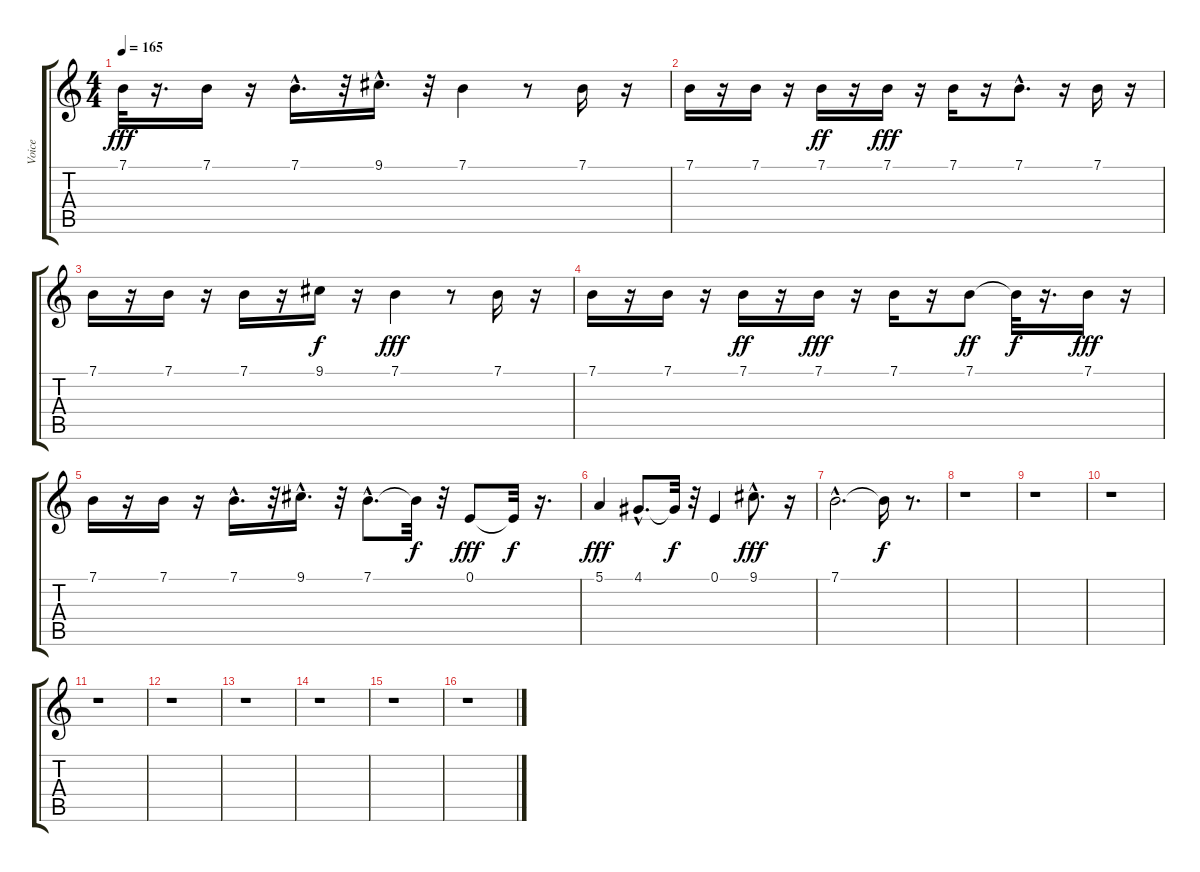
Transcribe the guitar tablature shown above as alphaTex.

\track ("Voice" "Voice") {instrument clavinet}
\staff {score tabs}
\tuning (E4 B3 G3 D3 A2 E2) {hide}
\ts (4 4)
\tempo 165
\clef g2
\ks c
7.1.32{dy fff} r.16{d} 7.1.16 r.16 7.1{hac}.16{d} r.32 9.1{hac}.16{d} r.32 7.1.4 r.8 7.1.16 r.16 |
7.1.16 r.16 7.1.16 r.16 7.1.16{dy ff} r.16 7.1.16{dy fff} r.16 7.1.16 r.16 7.1{hac}.8{d} r.16 7.1.16 r.16 |
7.1.16 r.16 7.1.16 r.16 7.1.16 r.16 9.1.16{dy f} r.16 7.1.4{dy fff} r.8 7.1.16 r.16 |
7.1.16 r.16 7.1.16 r.16 7.1.16{dy ff} r.16 7.1.16{dy fff} r.16 7.1.16 r.16 7.1.8{dy ff} 7.1{t}.32{dy f} r.16{d} 7.1.16{dy fff} r.16 |
7.1.16 r.16 7.1.16 r.16 7.1{hac}.16{d} r.32 9.1{hac}.16{d} r.32 7.1{hac}.8{d} 7.1{t}.32{dy f} r.32 0.1.8{dy fff} 0.1{t}.32{dy f} r.16{d} |
5.1.4{dy fff} 4.1{hac}.8{d} 4.1{t}.32{dy f} r.32 0.1.4 9.1{hac}.8{d dy fff} r.16 |
7.1{hac}.2{d} 7.1{t}.16{dy f} r.8{d} |
r.1 |
r.1 |
r.1 |
r.1 |
r.1 |
r.1 |
r.1 |
r.1 |
r.1
